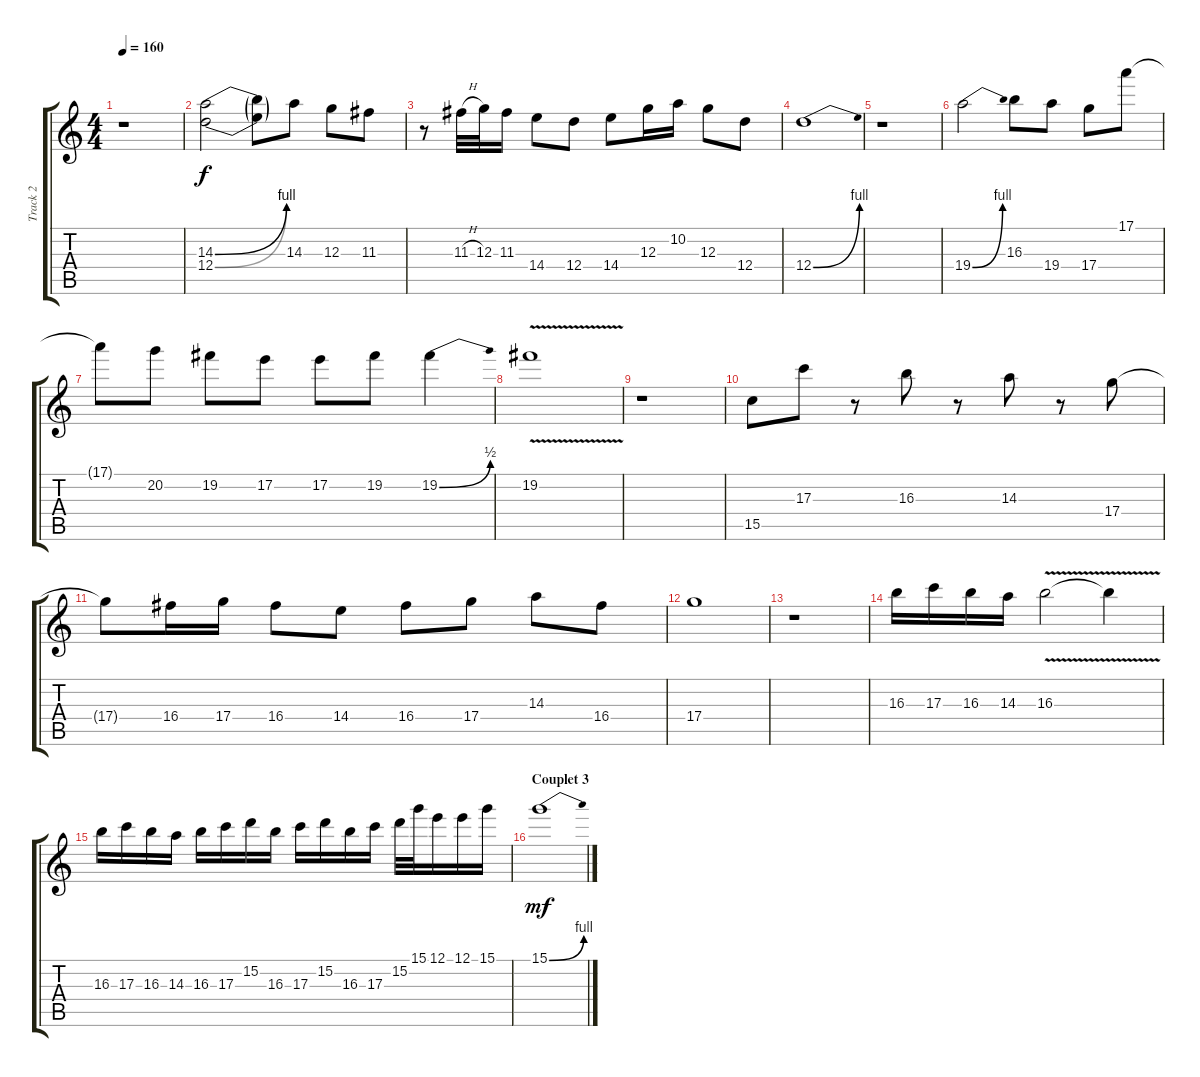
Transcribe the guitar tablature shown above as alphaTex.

\track ("Track 2" "Track 2") {instrument distortionguitar}
\staff {score tabs}
\tuning (E4 B3 G3 D3 A2 E2) {hide}
\ts (4 4)
\tempo 160
\clef g2
\ks c
r.1{dy f} |
(14.3{be (bend 0 0 60 4)} 12.4{be (bend 0 0 60 4)}).2 (14.3{t} 12.4{t}).8 14.3.8 12.3.8 11.3.8 |
r.8 11.3{h}.32 12.3.32 11.3.16 14.4.8 12.4.8 14.4.8 12.3.16 10.2.16 12.3.8 12.4.8 |
12.4{be (bend 0 0 60 4)}.1 |
r.1 |
19.4{be (bend 0 0 60 4)}.2 16.3.8 19.4.8 17.4.8 17.1.8 |
17.1{t}.8 20.2.8 19.2.8 17.2.8 17.2.8 19.2.8 19.2{be (bend 0 0 60 2)}.4 |
19.2{v}.1 |
r.1 |
15.5.8 17.3.8 r.8 16.3.8 r.8 14.3.8 r.8 17.4.8 |
17.4{t}.8 16.4.16 17.4.16 16.4.8 14.4.8 16.4.8 17.4.8 14.3.8 16.4.8 |
17.4.1 |
r.1 |
16.3.16 17.3.16 16.3.16 14.3.16 16.3{v}.2 16.3{t}.4 |
16.3.16 17.3.16 16.3.16 14.3.16 16.3.16 17.3.16 15.2.16 16.3.16 17.3.16 15.2.16 16.3.16 17.3.16 15.2.32 15.1.32 12.1.16 12.1.16 15.1.16 |
\section ("" "Couplet 3")
15.1{be (bend 0 0 60 4)}.1{dy mf}
